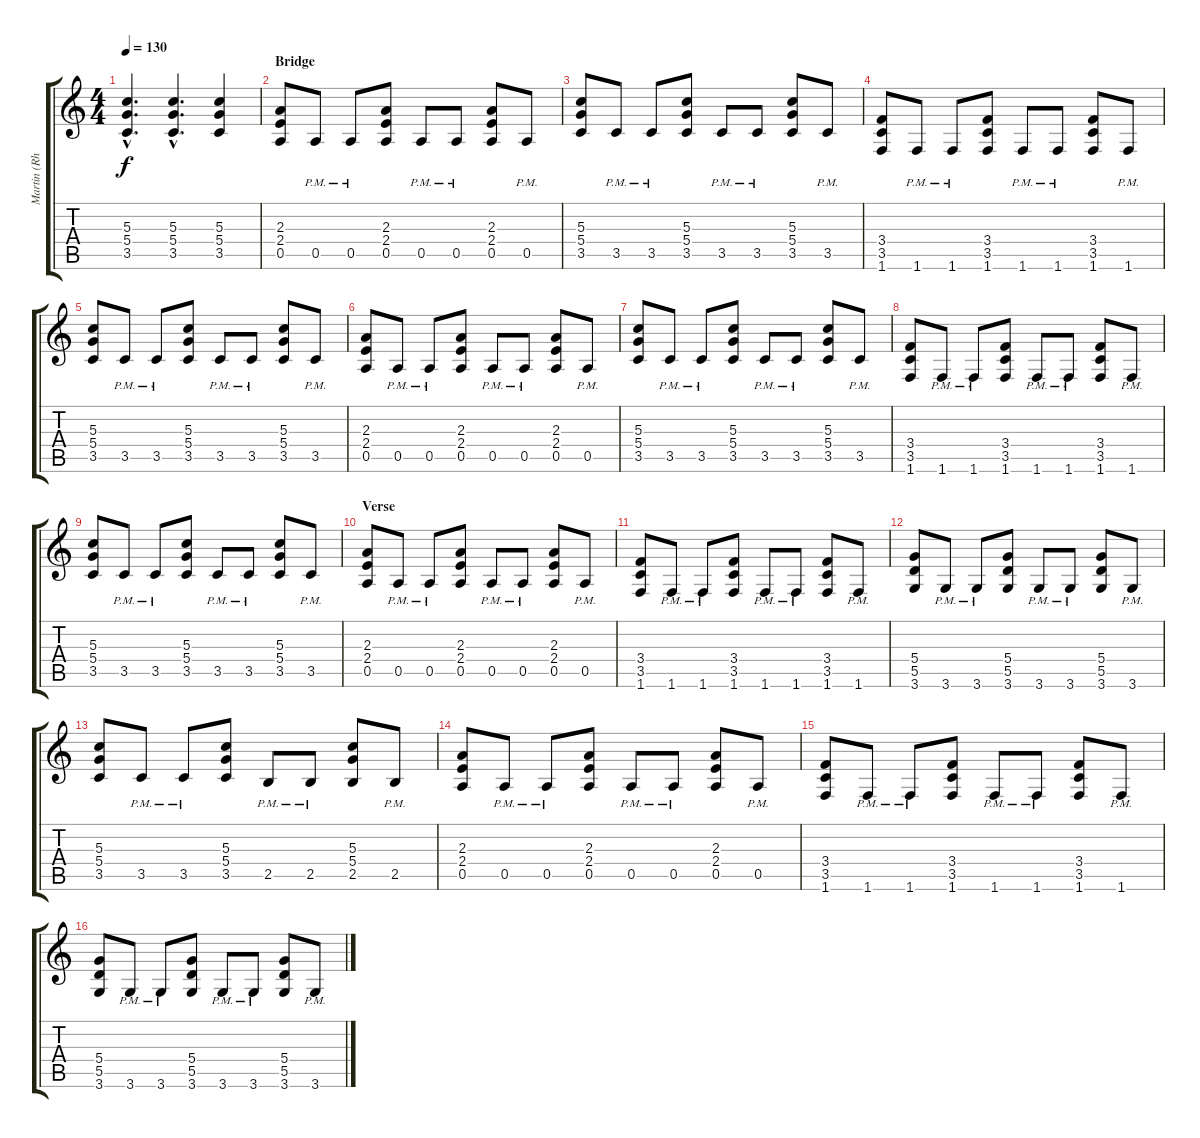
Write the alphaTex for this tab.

\track ("Martin (Rhythm Guitar)" "Martin (Rh") {instrument distortionguitar}
\staff {score tabs}
\tuning (E4 B3 G3 D3 A2 E2) {hide}
\ts (4 4)
\tempo 130
\clef g2
\ks c
(5.3{hac} 5.4{hac} 3.5{hac}).4{d dy f} (5.3{hac} 5.4{hac} 3.5{hac}).4{d} (5.3 5.4 3.5).4 |
\section ("" "Bridge")
(2.3 2.4 0.5).8 0.5{pm}.8 0.5{pm}.8 (2.3 2.4 0.5).8 0.5{pm}.8 0.5{pm}.8 (2.3 2.4 0.5).8 0.5{pm}.8 |
(5.3 5.4 3.5).8 3.5{pm}.8 3.5{pm}.8 (5.3 5.4 3.5).8 3.5{pm}.8 3.5{pm}.8 (5.3 5.4 3.5).8 3.5{pm}.8 |
(3.4 3.5 1.6).8 1.6{pm}.8 1.6{pm}.8 (3.4 3.5 1.6).8 1.6{pm}.8 1.6{pm}.8 (3.4 3.5 1.6).8 1.6{pm}.8 |
(5.3 5.4 3.5).8 3.5{pm}.8 3.5{pm}.8 (5.3 5.4 3.5).8 3.5{pm}.8 3.5{pm}.8 (5.3 5.4 3.5).8 3.5{pm}.8 |
(2.3 2.4 0.5).8 0.5{pm}.8 0.5{pm}.8 (2.3 2.4 0.5).8 0.5{pm}.8 0.5{pm}.8 (2.3 2.4 0.5).8 0.5{pm}.8 |
(5.3 5.4 3.5).8 3.5{pm}.8 3.5{pm}.8 (5.3 5.4 3.5).8 3.5{pm}.8 3.5{pm}.8 (5.3 5.4 3.5).8 3.5{pm}.8 |
(3.4 3.5 1.6).8 1.6{pm}.8 1.6{pm}.8 (3.4 3.5 1.6).8 1.6{pm}.8 1.6{pm}.8 (3.4 3.5 1.6).8 1.6{pm}.8 |
(5.3 5.4 3.5).8 3.5{pm}.8 3.5{pm}.8 (5.3 5.4 3.5).8 3.5{pm}.8 3.5{pm}.8 (5.3 5.4 3.5).8 3.5{pm}.8 |
\section ("" "Verse")
(2.3 2.4 0.5).8 0.5{pm}.8 0.5{pm}.8 (2.3 2.4 0.5).8 0.5{pm}.8 0.5{pm}.8 (2.3 2.4 0.5).8 0.5{pm}.8 |
(3.4 3.5 1.6).8 1.6{pm}.8 1.6{pm}.8 (3.4 3.5 1.6).8 1.6{pm}.8 1.6{pm}.8 (3.4 3.5 1.6).8 1.6{pm}.8 |
(5.4 5.5 3.6).8 3.6{pm}.8 3.6{pm}.8 (5.4 5.5 3.6).8 3.6{pm}.8 3.6{pm}.8 (5.4 5.5 3.6).8 3.6{pm}.8 |
(5.3 5.4 3.5).8 3.5{pm}.8 3.5{pm}.8 (5.3 5.4 3.5).8 2.5{pm}.8 2.5{pm}.8 (5.3 5.4 2.5).8 2.5{pm}.8 |
(2.3 2.4 0.5).8 0.5{pm}.8 0.5{pm}.8 (2.3 2.4 0.5).8 0.5{pm}.8 0.5{pm}.8 (2.3 2.4 0.5).8 0.5{pm}.8 |
(3.4 3.5 1.6).8 1.6{pm}.8 1.6{pm}.8 (3.4 3.5 1.6).8 1.6{pm}.8 1.6{pm}.8 (3.4 3.5 1.6).8 1.6{pm}.8 |
(5.4 5.5 3.6).8 3.6{pm}.8 3.6{pm}.8 (5.4 5.5 3.6).8 3.6{pm}.8 3.6{pm}.8 (5.4 5.5 3.6).8 3.6{pm}.8
